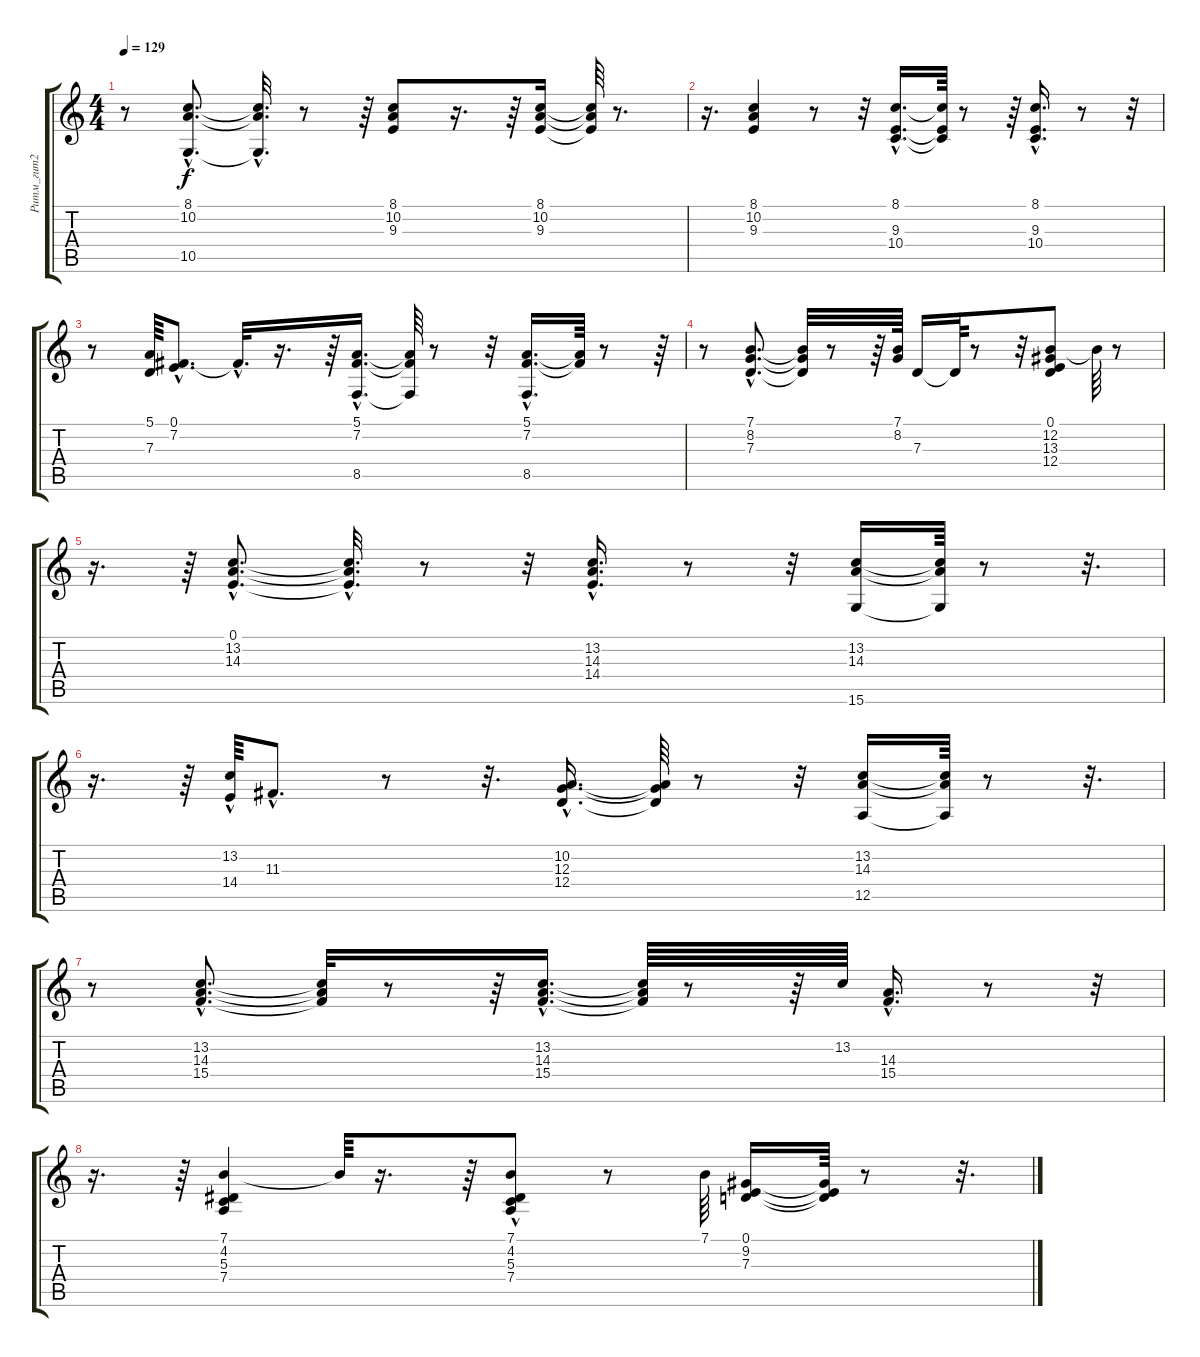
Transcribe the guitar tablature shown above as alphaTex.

\track ("Ритм_гит2" "Ритм_гит2") {instrument lead5charang}
\staff {score tabs}
\tuning (E4 B3 G3 D3 A2 E2) {hide}
\ts (4 4)
\tempo 129
\clef g2
\ks c
r.8{dy f} (8.1{hac} 10.2{hac} 10.5{hac}).8{d} (8.1{hac t} 10.2{hac t} 10.5{hac t}).32{d} r.8 r.64 (8.1 10.2 9.3).8 r.16{d} r.64 (8.1 10.2 9.3).16 (8.1{t} 10.2{t} 9.3{t}).64 r.8{d} |
r.16{d} (8.1 10.2 9.3).4 r.8 r.32 (8.1{hac} 9.3{hac} 10.4{hac}).16{d} (8.1{t} 9.3{t} 10.4{t}).64 r.8 r.64 (8.1{hac} 9.3{hac} 10.4{hac}).16{d} r.8 r.32 |
r.8 (5.1 7.3).64 (0.1{hac} 7.2{hac}).8{d} 7.2{hac t}.32{d} r.16{d} r.64 (5.1{hac} 7.2{hac} 8.5{hac}).16{d} (5.1{t} 7.2{t} 8.5{t}).64 r.8 r.32 (5.1{hac} 7.2{hac} 8.5{hac}).16{d} (5.1{t} 7.2{t}).64 r.8 r.64 |
r.8 (7.1{hac} 8.2{hac} 7.3{hac}).8{d} (7.1{t} 8.2{t} 7.3{t}).32 r.8 r.64 (7.1 8.2).64 7.3.16 7.3{t}.64 r.8 r.32 (0.1 12.2 13.3 12.4).8 12.2{t}.64 r.8 |
r.16{d} r.64 (0.1{hac} 13.2{hac} 14.3{hac}).8{d} (0.1{hac t} 13.2{hac t} 14.3{hac t}).32{d} r.8 r.32 (13.2{hac} 14.3{hac} 14.4{hac}).16{d} r.8 r.32 (13.2 14.3 15.6).16 (13.2{t} 14.3{t} 15.6{t}).64 r.8 r.32{d} |
r.16{d} r.64 (13.2{hac} 14.4{hac}).64 11.3{hac}.8{d} r.8 r.32{d} (10.2{hac} 12.3{hac} 12.4{hac}).16{d} (10.2{t} 12.3{t} 12.4{t}).64 r.8 r.32 (13.2 14.3 12.5).16 (13.2{t} 14.3{t} 12.5{t}).64 r.8 r.32{d} |
r.8 (13.2{hac} 14.3{hac} 15.4{hac}).8{d} (13.2{t} 14.3{t} 15.4{t}).32 r.8 r.64 (13.2{hac} 14.3{hac} 15.4{hac}).16{d} (13.2{t} 14.3{t} 15.4{t}).64 r.8 r.64 13.2.64 (14.3{hac} 15.4).16{d} r.8 r.32 |
r.16{d} r.64 (7.1 4.2 5.3 7.4).4 7.1{t}.64 r.16{d} r.64 (7.1 4.2{hac} 5.3 7.4).8 r.8 7.1.64 (0.1 9.2 7.3).16 (0.1{t} 9.2{t} 7.3{t}).64 r.8 r.32{d}
